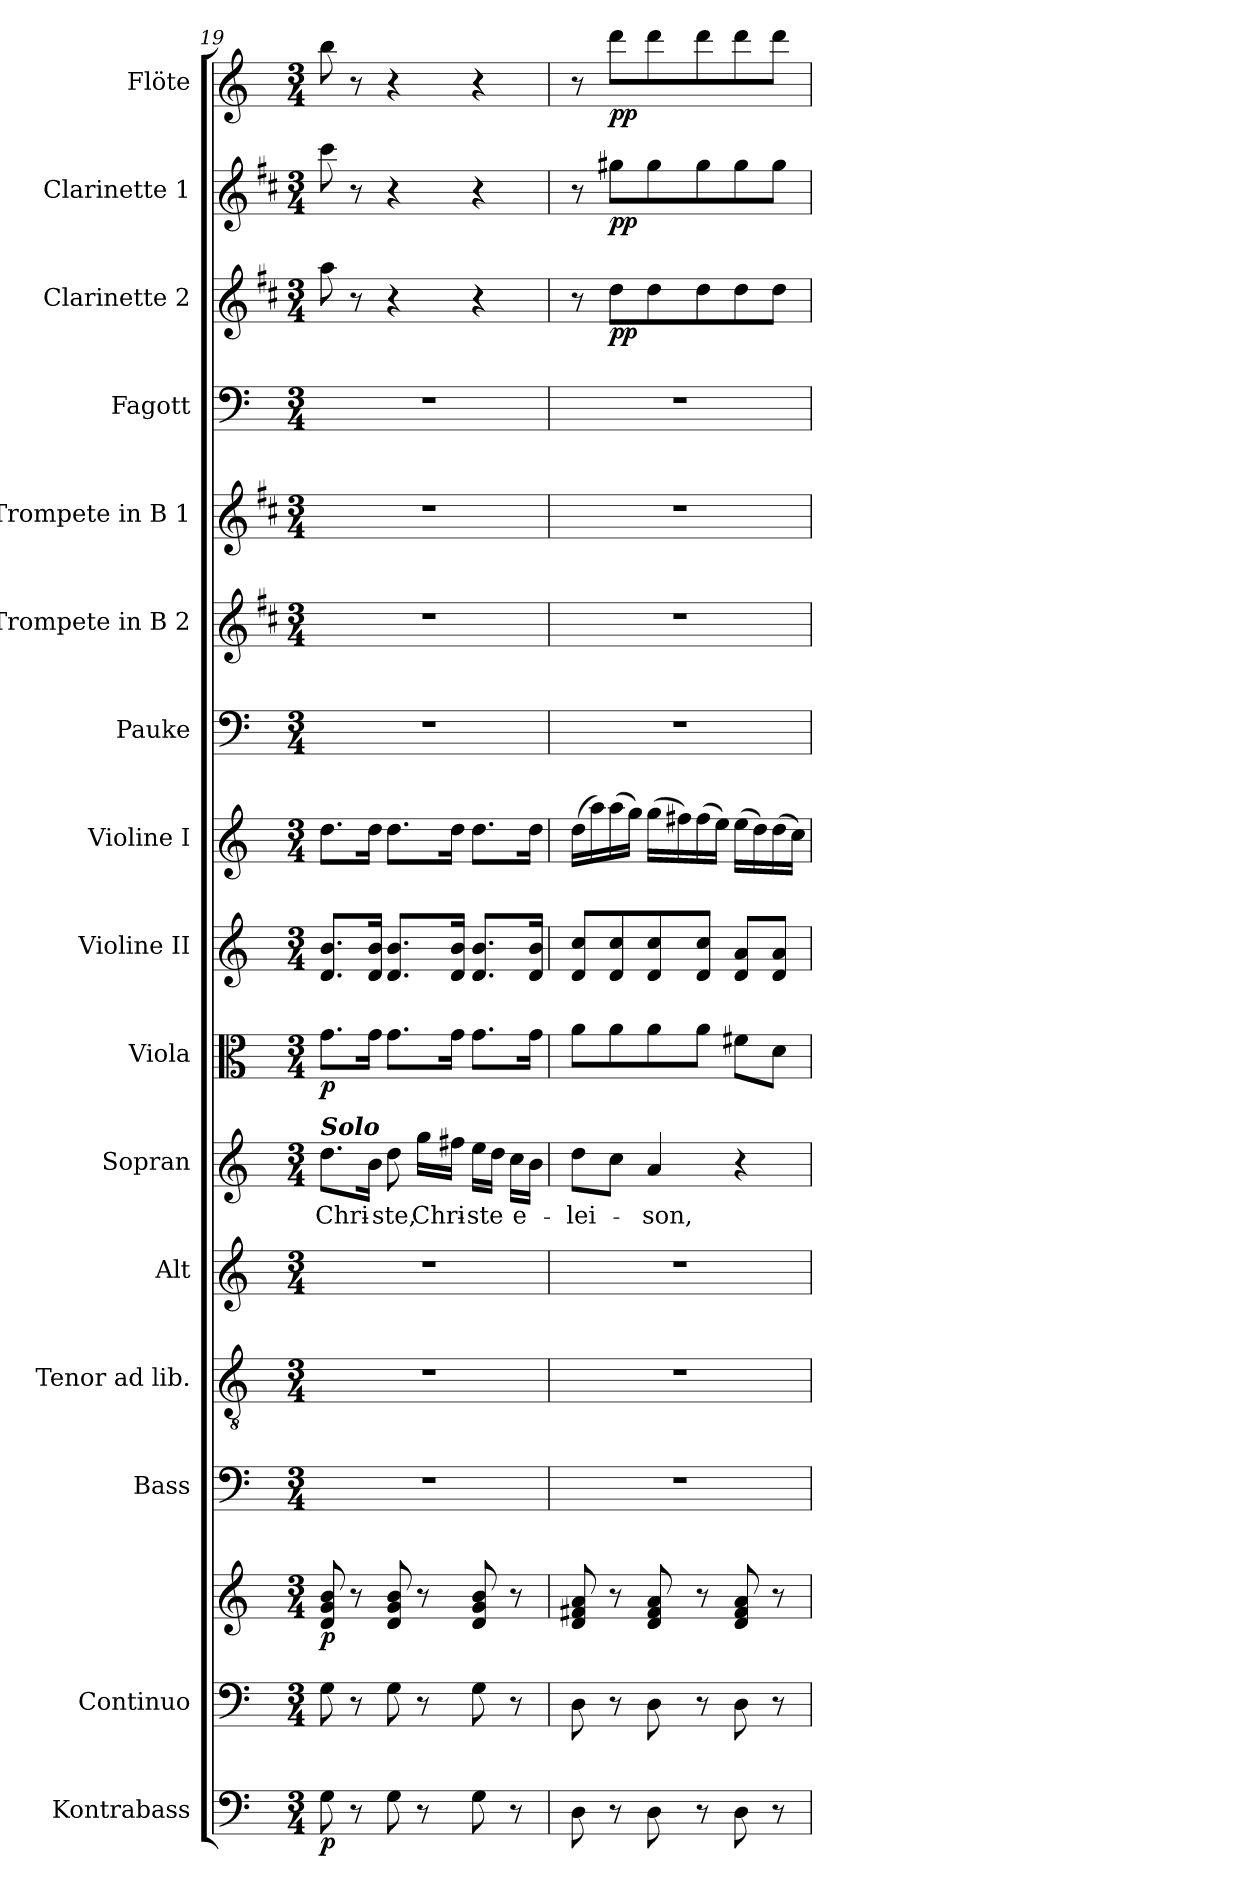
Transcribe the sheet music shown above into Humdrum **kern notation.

**kern	**dynam	**kern	**kern	**dynam	**kern	**kern	**kern	**kern	**text	**kern	**dynam	**kern	**kern	**kern	**kern	**kern	**kern	**kern	**dynam	**kern	**dynam	**kern	**dynam
*part16	*part16	*part15	*part15	*part15	*part14	*part13	*part12	*part11	*part11	*part10	*part10	*part9	*part8	*part7	*part6	*part5	*part4	*part3	*part3	*part2	*part2	*part1	*part1
*staff17	*staff17	*staff16	*staff15	*staff15/16	*staff14	*staff13	*staff12	*staff11	*staff11	*staff10	*staff10	*staff9	*staff8	*staff7	*staff6	*staff5	*staff4	*staff3	*staff3	*staff2	*staff2	*staff1	*staff1
*I"Kontrabass	*	*I"Continuo	*	*	*I"Bass	*I"Tenor ad lib.	*I"Alt	*I"Sopran	*	*I"Viola	*	*I"Violine II	*I"Violine I	*I"Pauke	*I"Trompete in B 2	*I"Trompete in B 1	*I"Fagott	*I"Clarinette 2	*	*I"Clarinette 1	*	*I"Flöte	*
*I'Kb.	*	*I'cont.	*	*	*I'B	*I'T	*I'A	*I'S	*	*I'Vla.	*	*I'Vl. II	*I'Vl. I	*I'Pk.	*	*	*I'Fg.	*I'Cl. 2	*	*I'Cl. 1	*	*I'Fl.	*
!!LO:PB:g=z
*clefF4	*	*clefF4	*clefG2	*	*clefF4	*clefGv2	*clefG2	*clefG2	*	*clefC3	*	*clefG2	*clefG2	*clefF4	*clefG2	*clefG2	*clefF4	*clefG2	*	*clefG2	*	*clefG2	*
*ITrd7c12	*	*	*	*	*	*	*	*	*	*	*	*	*	*	*ITrd1c2	*ITrd1c2	*	*ITrd1c2	*	*ITrd1c2	*	*	*
*k[]	*	*k[]	*k[]	*	*k[]	*k[]	*k[]	*k[]	*	*k[]	*	*k[]	*k[]	*k[]	*k[]	*k[]	*k[]	*k[]	*	*k[]	*	*k[]	*
*C:	*	*C:	*C:	*	*C:	*C:	*C:	*C:	*	*C:	*	*C:	*C:	*C:	*C:	*C:	*C:	*C:	*	*C:	*	*C:	*
*M3/4	*	*M3/4	*M3/4	*	*M3/4	*M3/4	*M3/4	*M3/4	*	*M3/4	*	*M3/4	*M3/4	*M3/4	*M3/4	*M3/4	*M3/4	*M3/4	*	*M3/4	*	*M3/4	*
=19	=19	=19	=19	=19	=19	=19	=19	=19	=19	=19	=19	=19	=19	=19	=19	=19	=19	=19	=19	=19	=19	=19	=19
!	!	!	!	!	!	!	!	!LO:TX:a:Bi:t=Solo	!	!	!	!	!	!	!	!	!	!	!	!	!	!	!
!	!LO:DY:b	!	!	!LO:DY:b	!	!	!	!	!LO:LY:b	!	!LO:DY:b	!	!	!	!	!	!	!	!	!	!	!	!
8GG\	p	8G\	8d/ 8g/ 8b/	p	2.r	2.r	2.r	8.dd\L	Chri-	8.g\L	p	8.d/ 8.b/L	8.dd\L	2.r	2.r	2.r	2.r	8gg\	.	8bb\	.	8bb\	.
8r	.	8r	8r	.	.	.	.	.	.	.	.	.	.	.	.	.	.	8r	.	8r	.	8r	.
.	.	.	.	.	.	.	.	16b\Jk	.	16g\Jk	.	16d/ 16b/Jk	16dd\Jk	.	.	.	.	.	.	.	.	.	.
!	!	!	!	!	!	!	!	!	!LO:LY:b	!	!	!	!	!	!	!	!	!	!	!	!	!	!
8GG\	.	8G\	8d/ 8g/ 8b/	.	.	.	.	8dd\	-ste,	8.g\L	.	8.d/ 8.b/L	8.dd\L	.	.	.	.	4r	.	4r	.	4r	.
!	!	!	!	!	!	!	!	!	!LO:LY:b	!	!	!	!	!	!	!	!	!	!	!	!	!	!
8r	.	8r	8r	.	.	.	.	16gg\LL	Chri-	.	.	.	.	.	.	.	.	.	.	.	.	.	.
.	.	.	.	.	.	.	.	16ff#X\JJ	.	16g\Jk	.	16d/ 16b/Jk	16dd\Jk	.	.	.	.	.	.	.	.	.	.
!	!	!	!	!	!	!	!	!	!LO:LY:b	!	!	!	!	!	!	!	!	!	!	!	!	!	!
8GG\	.	8G\	8d/ 8g/ 8b/	.	.	.	.	16ee\LL	-ste	8.g\L	.	8.d/ 8.b/L	8.dd\L	.	.	.	.	4r	.	4r	.	4r	.
.	.	.	.	.	.	.	.	16dd\JJ	.	.	.	.	.	.	.	.	.	.	.	.	.	.	.
!	!	!	!	!	!	!	!	!	!LO:LY:b	!	!	!	!	!	!	!	!	!	!	!	!	!	!
8r	.	8r	8r	.	.	.	.	16cc\LL	e-	.	.	.	.	.	.	.	.	.	.	.	.	.	.
.	.	.	.	.	.	.	.	16b\JJ	.	16g\Jk	.	16d/ 16b/Jk	16dd\Jk	.	.	.	.	.	.	.	.	.	.
=20	=20	=20	=20	=20	=20	=20	=20	=20	=20	=20	=20	=20	=20	=20	=20	=20	=20	=20	=20	=20	=20	=20	=20
!	!	!	!	!	!	!	!	!	!LO:LY:b	!	!	!	!	!	!	!	!	!	!	!	!	!	!
8DD\	.	8D\	8d/ 8f#X/ 8a/	.	2.r	2.r	2.r	8dd\L	-lei-	8a\L	.	8d/ 8cc/L	(>16dd\LL	2.r	2.r	2.r	2.r	8r	.	8r	.	8r	.
.	.	.	.	.	.	.	.	.	.	.	.	.	16aa\)	.	.	.	.	.	.	.	.	.	.
!	!	!	!	!	!	!	!	!	!	!	!	!	!	!	!	!	!	!	!LO:DY:b	!	!LO:DY:b	!	!LO:DY:b
8r	.	8r	8r	.	.	.	.	8cc\J	.	8a\	.	8d/ 8cc/	(>16aa\	.	.	.	.	8cc\L	pp	8ff#X\L	pp	8ddd\L	pp
.	.	.	.	.	.	.	.	.	.	.	.	.	16gg\JJ)	.	.	.	.	.	.	.	.	.	.
!	!	!	!	!	!	!	!	!	!LO:LY:b	!	!	!	!	!	!	!	!	!	!	!	!	!	!
8DD\	.	8D\	8d/ 8f#/ 8a/	.	.	.	.	4a/	-son,	8a\	.	8d/ 8cc/	(>16gg\LL	.	.	.	.	8cc\	.	8ff#\	.	8ddd\	.
.	.	.	.	.	.	.	.	.	.	.	.	.	16ff#X\)	.	.	.	.	.	.	.	.	.	.
8r	.	8r	8r	.	.	.	.	.	.	8a\J	.	8d/ 8cc/J	(>16ff#\	.	.	.	.	8cc\	.	8ff#\	.	8ddd\	.
.	.	.	.	.	.	.	.	.	.	.	.	.	16ee\JJ)	.	.	.	.	.	.	.	.	.	.
8DD\	.	8D\	8d/ 8f#/ 8a/	.	.	.	.	4r	.	8f#X\L	.	8d/ 8a/L	(>16ee\LL	.	.	.	.	8cc\	.	8ff#\	.	8ddd\	.
.	.	.	.	.	.	.	.	.	.	.	.	.	16dd\)	.	.	.	.	.	.	.	.	.	.
8r	.	8r	8r	.	.	.	.	.	.	8d\J	.	8d/ 8a/J	(>16dd\	.	.	.	.	8cc\J	.	8ff#\J	.	8ddd\J	.
.	.	.	.	.	.	.	.	.	.	.	.	.	16cc\JJ)	.	.	.	.	.	.	.	.	.	.
=	=	=	=	=	=	=	=	=	=	=	=	=	=	=	=	=	=	=	=	=	=	=	=
*-	*-	*-	*-	*-	*-	*-	*-	*-	*-	*-	*-	*-	*-	*-	*-	*-	*-	*-	*-	*-	*-	*-	*-
